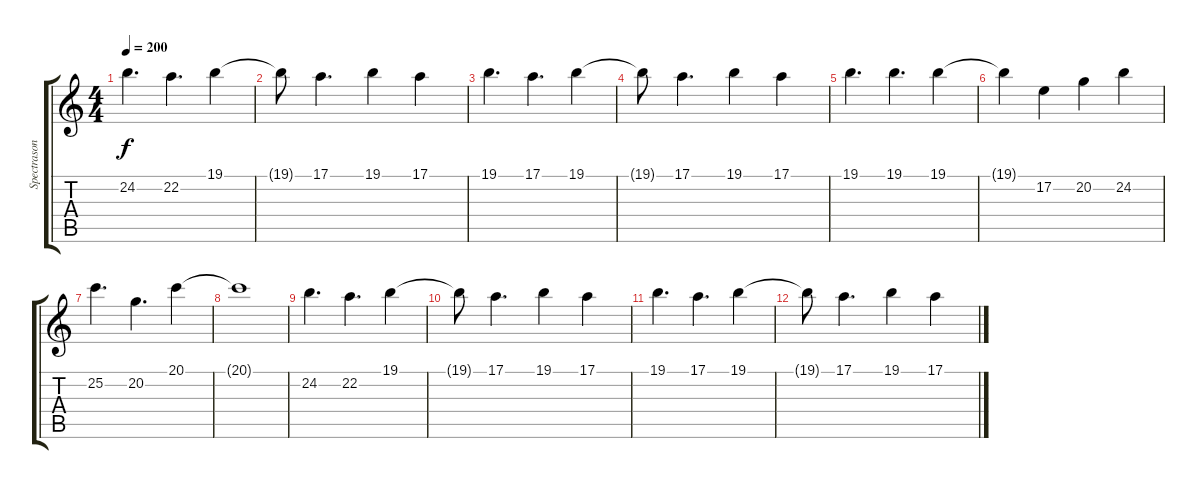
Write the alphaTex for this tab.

\track ("Spectrasonics Omnisphere" "Spectrason") {instrument whistle}
\staff {score tabs}
\tuning (E4 B3 G3 D3 A2 E2) {hide}
\ts (4 4)
\tempo 200
\clef g2
\ks c
24.2.4{d dy f} 22.2.4{d} 19.1.4 |
19.1{t}.8 17.1.4{d} 19.1.4 17.1.4 |
19.1.4{d} 17.1.4{d} 19.1.4 |
19.1{t}.8 17.1.4{d} 19.1.4 17.1.4 |
19.1.4{d instrument fx5brightness} 19.1.4{d} 19.1.4 |
19.1{t}.4 17.2.4 20.2.4 24.2.4 |
25.2.4{d} 20.2.4{d} 20.1.4 |
20.1{t}.1 |
24.2.4{d} 22.2.4{d} 19.1.4 |
19.1{t}.8 17.1.4{d} 19.1.4 17.1.4 |
19.1.4{d} 17.1.4{d} 19.1.4 |
19.1{t}.8 17.1.4{d} 19.1.4 17.1.4
